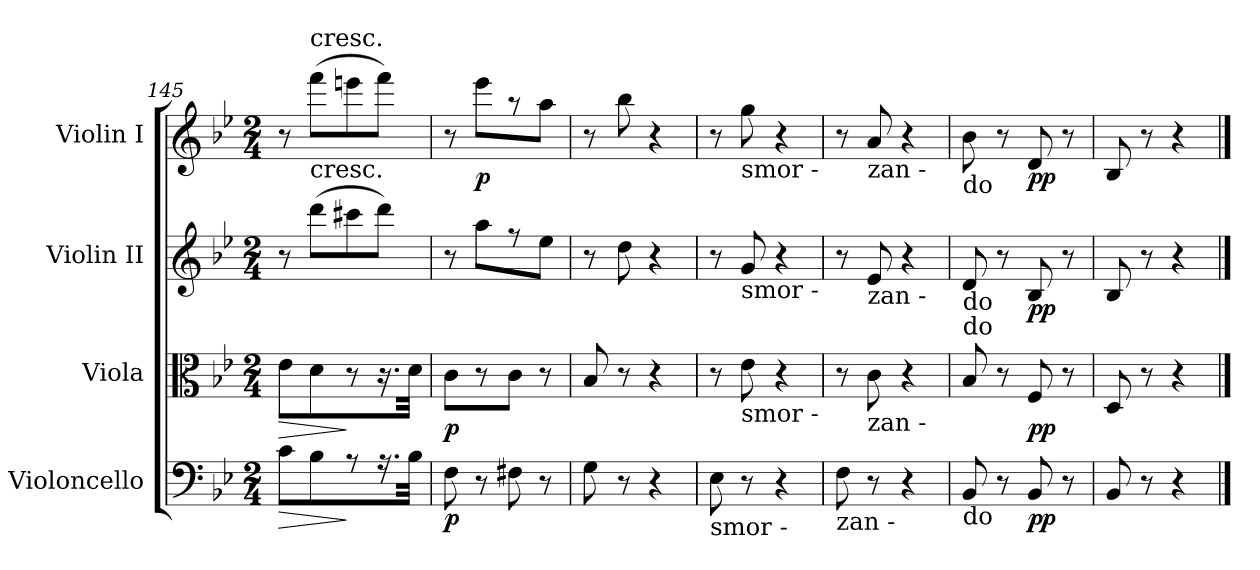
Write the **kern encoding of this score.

**kern	**dynam	**kern	**dynam	**kern	**dynam	**kern	**dynam
*part4	*part4	*part3	*part3	*part2	*part2	*part1	*part1
*staff4	*staff4	*staff3	*staff3	*staff2	*staff2	*staff1	*staff1
*I"Violoncello	*	*I"Viola	*	*I"Violin II	*	*I"Violin I	*
*I'Vc	*	*I'Vla	*	*I'Vln	*	*I'Vln	*
*clefF4	*	*clefC3	*	*clefG2	*	*clefG2	*
*k[b-e-]	*	*k[b-e-]	*	*k[b-e-]	*	*k[b-e-]	*
*M2/4	*	*M2/4	*	*M2/4	*	*M2/4	*
=145	=145	=145	=145	=145	=145	=145	=145
!	!LO:HP:b	!	!LO:HP:b	!	!	!	!
8cL	>	8e-L	>	8r	.	8r	.
!	!	!	!	!	!	!LO:TX:t=cresc.	!
!	!	!	!	!LO:TX:t=cresc.	!	!	!
8B-	.	8d	.	(8dddL	.	(8fffL	.
8r	]	8r	]	8ccc#X	.	8eeen	.
16.r	.	16.r	.	8dddJ)	.	8fffJ)	.
32B-Jkk	.	32dJkk	.	.	.	.	.
=146	=146	=146	=146	=146	=146	=146	=146
8F	p	8cL	p	8r	.	8r	.
8r	.	8r	.	8aaL	.	8eee-L	p
8F#X	.	8cJ	.	8r	.	8r	.
8r	.	8r	.	8ee-J	.	8aaJ	.
=147	=147	=147	=147	=147	=147	=147	=147
8G	.	8B-	.	8r	.	8r	.
8r	.	8r	.	8dd	.	8bb-	.
4r	.	4r	.	4r	.	4r	.
=148	=148	=148	=148	=148	=148	=148	=148
!LO:TX:b:t=smor -	!	!	!	!	!	!	!
8E-	.	8r	.	8r	.	8r	.
!	!	!	!	!	!	!LO:TX:b:t=smor -	!
!	!	!	!	!LO:TX:b:t=smor -	!	!	!
!	!	!LO:TX:b:t=smor -	!	!	!	!	!
8r	.	8e-	.	8g	.	8gg	.
4r	.	4r	.	4r	.	4r	.
=149	=149	=149	=149	=149	=149	=149	=149
!LO:TX:b:t=zan  -	!	!	!	!	!	!	!
8F	.	8r	.	8r	.	8r	.
!	!	!	!	!	!	!LO:TX:b:t=zan -	!
!	!	!	!	!LO:TX:b:t=zan  -	!	!	!
!	!	!LO:TX:b:t=zan  -	!	!	!	!	!
8r	.	8c	.	8e-	.	8a	.
4r	.	4r	.	4r	.	4r	.
=150	=150	=150	=150	=150	=150	=150	=150
!	!	!	!	!	!	!LO:TX:b:t=do	!
!	!	!	!	!LO:TX:b:t=do	!	!	!
!	!	!LO:TX:a:t=do	!	!	!	!	!
!LO:TX:b:t=do	!	!	!	!	!	!	!
8BB-	.	8B-	.	8d	.	8b-	.
8r	.	8r	.	8r	.	8r	.
8BB-	pp	8F	pp	8B-	pp	8d	pp
8r	.	8r	.	8r	.	8r	.
=151	=151	=151	=151	=151	=151	=151	=151
8BB-	.	8D	.	8B-	.	8B-	.
8r	.	8r	.	8r	.	8r	.
4r	.	4r	.	4r	.	4r	.
==	==	==	==	==	==	==	==
*-	*-	*-	*-	*-	*-	*-	*-
